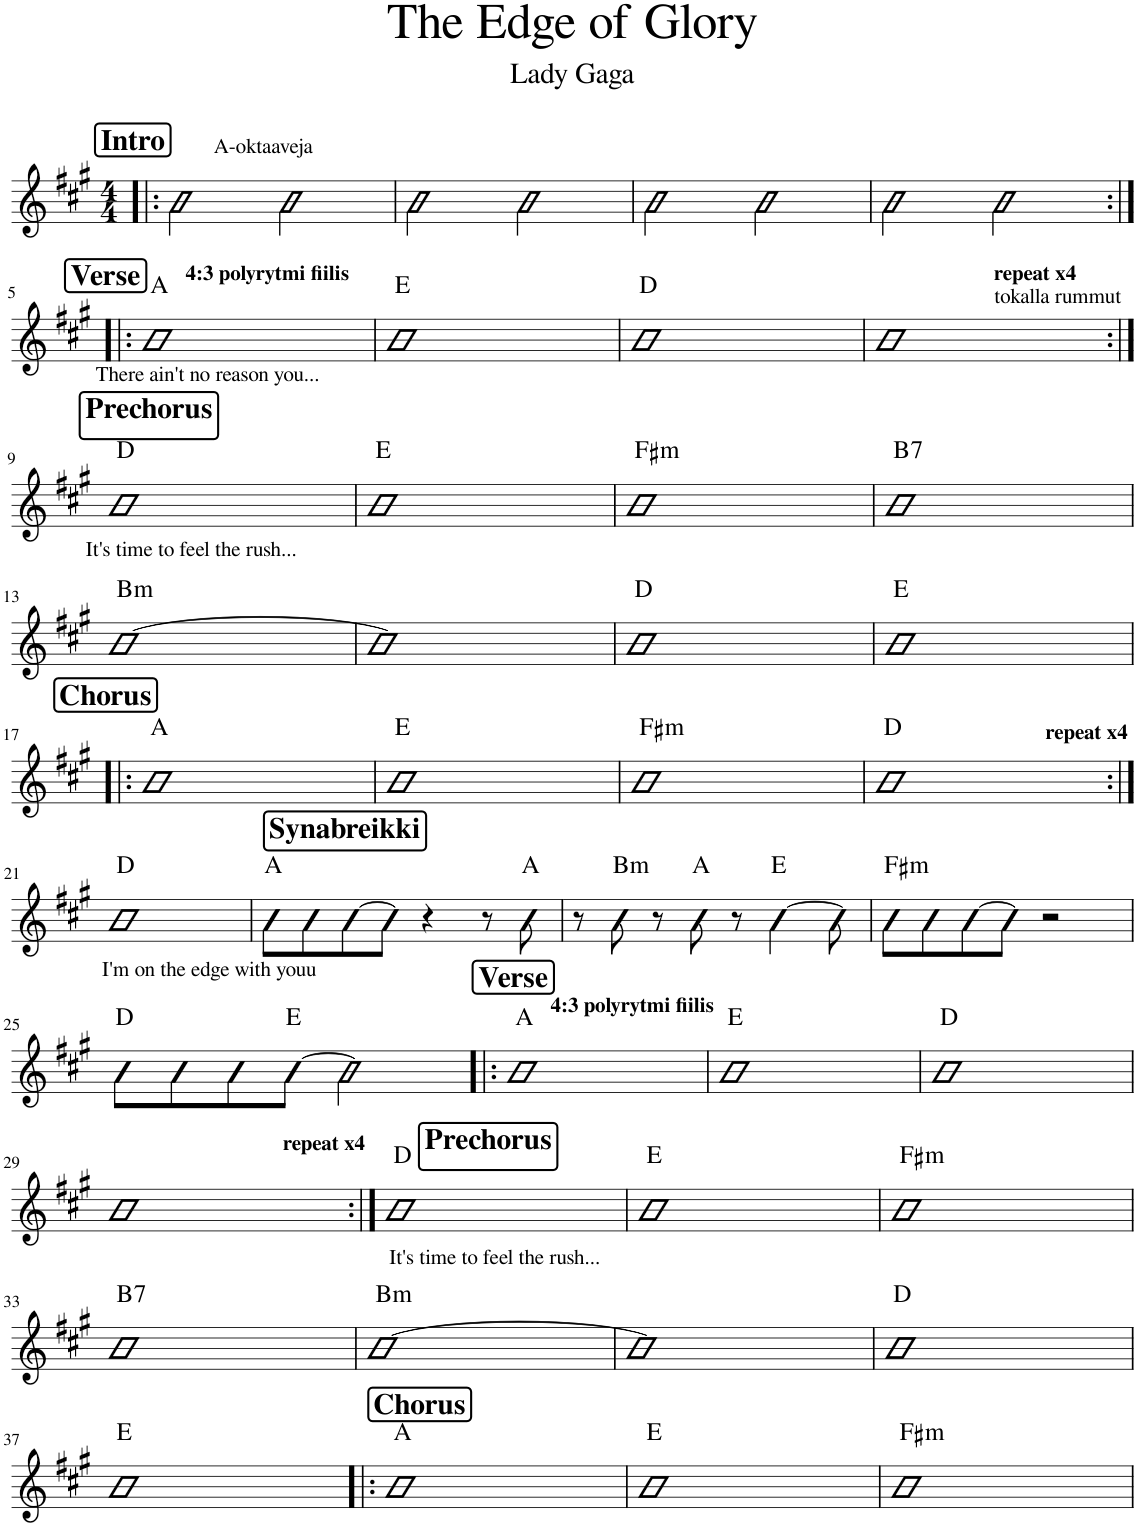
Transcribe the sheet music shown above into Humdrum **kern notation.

**kern	**harte
*part1	*part1
*staff1	*
*I"Piano	*
*I'Pno.	*
*clefG2	*
*k[f#c#g#]	*
*M4/4	*
!!LO:REH:place=s1:a:B:cj:fs=14:t=Intro
=1!|:	=1!|:
!LO:TX:a:t=A-oktaaveja	!
2e\	.
2b\	.
=2	=2
2e\	.
2f#\	.
=3	=3
2dd\	.
2cc#\	.
=4	=4
2d\	.
2e\	.
!!LO:LB:g=z
!!LO:REH:place=s1:a:B:cj:fs=14:t=Verse
=5:|!|:	=5:|!|:
!LO:TX:a:B:t=4&colon;3 polyrytmi fiilis	!
!LO:TX:b:t=There ain't no reason you...	!
1b	A:maj
=6	=6
1a	E:maj
=7	=7
1g#	D:maj
=8	=8
!LO:TX:a:B:t=repeat x4	!
!LO:TX:a:t=tokalla rummut	!
1a	.
!!LO:LB:g=z
!!LO:REH:place=s1:a:t=
!!LO:REH:place=s1:a:B:cj:fs=14:t=Prechorus
=9:|!	=9:|!
!LO:TX:b:t=It's time to feel the rush...	!
1e	D:maj
=10	=10
1a	E:maj
=11	=11
!	!LO:H:kt=m
1a	F#:min
=12	=12
!	!LO:H:kt=7
1b	B:7
!!LO:LB:g=z
=13	=13
!	!LO:H:kt=m
[1a	B:min
=14	=14
1a]	.
=15	=15
1g#	D:maj
=16	=16
1c#	E:maj
!!LO:LB:g=z
!!LO:REH:place=s1:a:B:cj:fs=14:t=Chorus
=17!|:	=17!|:
1ee	A:maj
=18	=18
1a	E:maj
=19	=19
!	!LO:H:kt=m
1a	F#:min
=20	=20
!LO:TX:a:B:t=repeat x4	!
1a	D:maj
!!LO:LB:g=z
=21:|!	=21:|!
!LO:TX:b:t=I'm on the edge with youu	!
1f#	D:maj
!!LO:REH:place=s1:a:B:cj:fs=14:t=Synabreikki
=22	=22
8a\L	A:maj
8a\	.
[8cc#\	.
8cc#\J]	.
4r	.
8r	.
8a\	A:maj
=23	=23
8r	.
!	!LO:H:kt=m
8a\	B:min
8r	.
8a\	A:maj
8r	.
[4b\	E:maj
8b\]	.
=24	=24
!	!LO:H:kt=m
8a\L	F#:min
8a\	.
[8cc#\	.
8cc#\J]	.
2r	.
!!LO:LB:g=z
=25	=25
8f#\L	D:maj
8g#\	.
8a\	.
[8g#\J	E:maj
2g#\]	.
!!LO:REH:place=s1:a:B:cj:fs=14:t=Verse
=26!|:	=26!|:
!LO:TX:a:B:t=4&colon;3 polyrytmi fiilis	!
1b	A:maj
=27	=27
1a	E:maj
=28	=28
1g#	D:maj
!!LO:LB:g=z
=29	=29
!LO:TX:a:B:t=repeat x4	!
1a	.
!!LO:REH:place=s1:a:t=
!!LO:REH:place=s1:a:B:cj:fs=14:t=Prechorus
=30:|!	=30:|!
!LO:TX:b:t=It's time to feel the rush...	!
1e	D:maj
=31	=31
1a	E:maj
=32	=32
!	!LO:H:kt=m
1a	F#:min
!!LO:LB:g=z
=33	=33
!	!LO:H:kt=7
1b	B:7
=34	=34
!	!LO:H:kt=m
[1a	B:min
=35	=35
1a]	.
=36	=36
1g#	D:maj
!!LO:LB:g=z
=37	=37
1c#	E:maj
!!LO:REH:place=s1:a:B:cj:fs=14:t=Chorus
=38!|:	=38!|:
1ee	A:maj
=39	=39
1a	E:maj
=40	=40
!	!LO:H:kt=m
1a	F#:min
=	=
*-	*-
